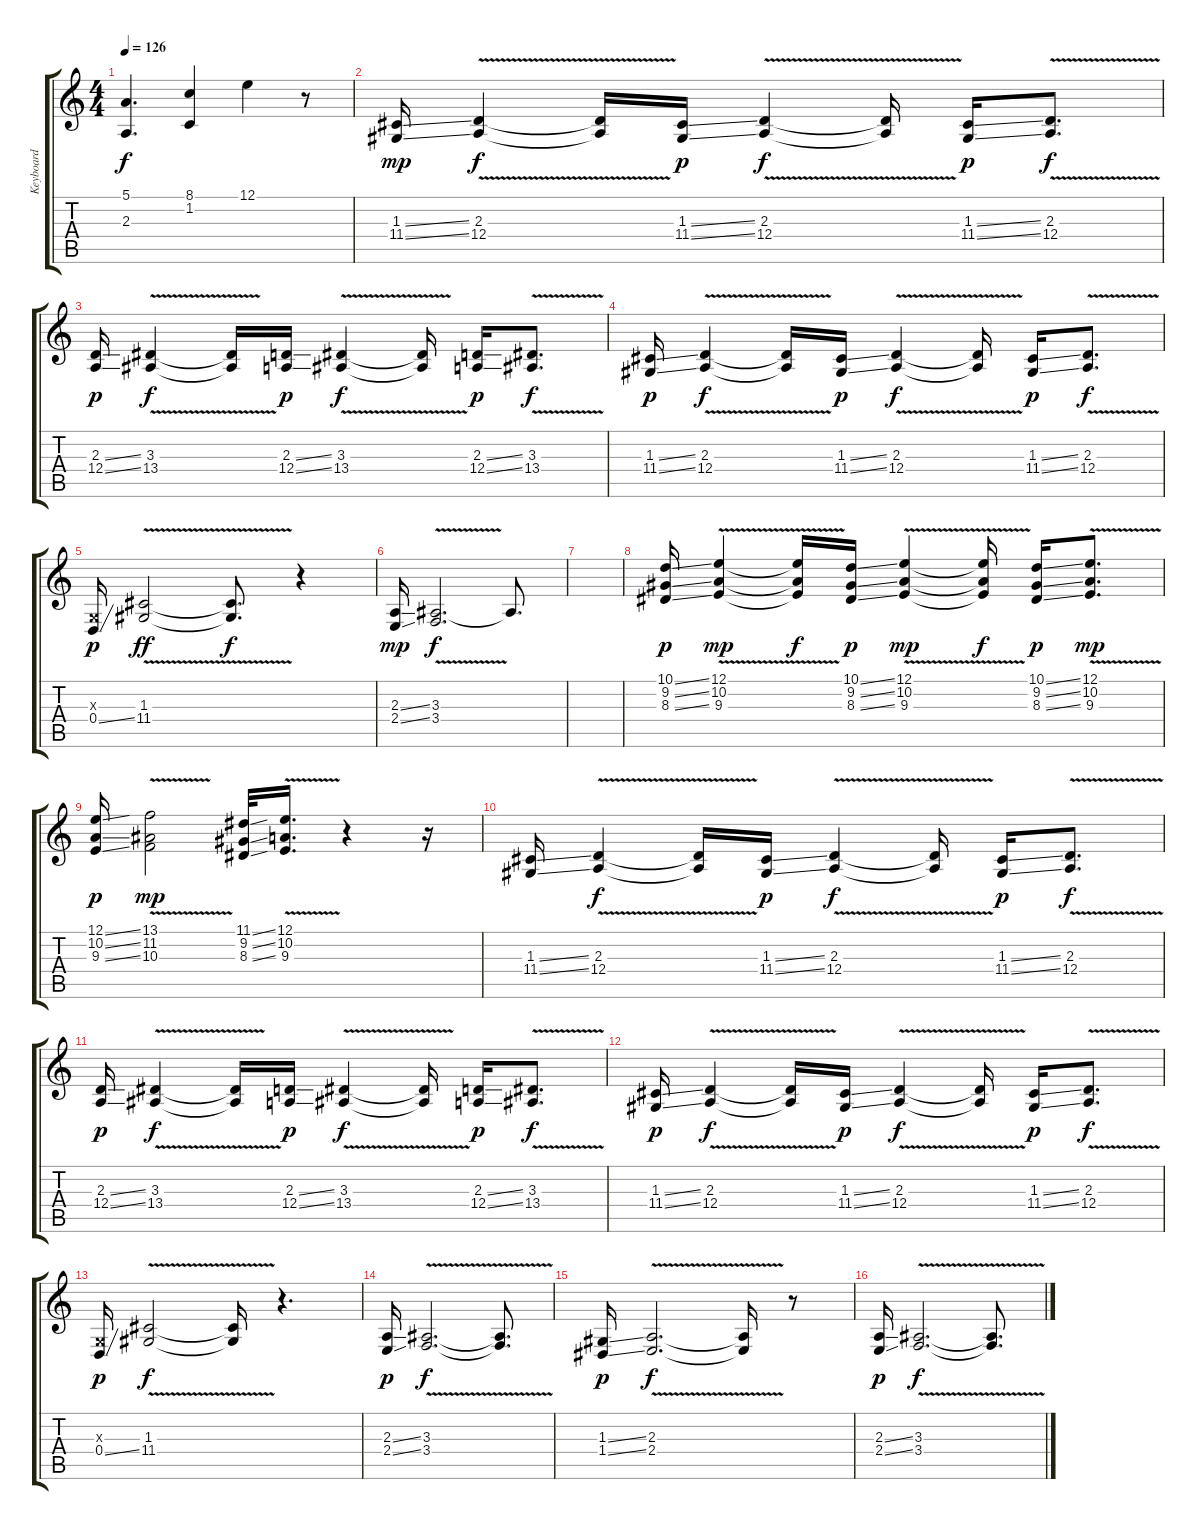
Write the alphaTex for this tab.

\track ("Keyboard" "Keyboard") {instrument stringensemble1}
\staff {score tabs}
\tuning (E4 B3 G3 D3 A2 E2) {hide}
\ts (4 4)
\tempo 126
\clef g2
\ks c
(5.1 2.3).4{d dy f} (8.1 1.2).4 12.1.4 r.8 |
(1.3{ss} 11.4{ss}).16{dy mp volume 8 instrument reedorgan} (2.3{v} 12.4).4{dy f} (2.3{t} 12.4{t}).16 (1.3{ss} 11.4{ss}).16{dy p} (2.3{v} 12.4).4{dy f} (2.3{t} 12.4{t}).16 (1.3{ss} 11.4{ss}).16{dy p} (2.3{v} 12.4).8{d dy f} |
(2.3{ss} 12.4{ss}).16{dy p} (3.3{v} 13.4).4{dy f} (3.3{t} 13.4{t}).16 (2.3{ss} 12.4{ss}).16{dy p} (3.3{v} 13.4).4{dy f} (3.3{t} 13.4{t}).16 (2.3{ss} 12.4{ss}).16{dy p} (3.3{v} 13.4).8{d dy f} |
(1.3{ss} 11.4{ss}).16{dy p} (2.3{v} 12.4).4{dy f} (2.3{t} 12.4{t}).16 (1.3{ss} 11.4{ss}).16{dy p} (2.3{v} 12.4).4{dy f} (2.3{t} 12.4{t}).16 (1.3{ss} 11.4{ss}).16{dy p} (2.3{v} 12.4).8{d dy f} |
(0.3{x} 0.4{ss}).16{dy p} (1.3{v} 11.4).2{dy ff} (1.3{t} 11.4{t}).8{d dy f} r.4 |
(2.3{ss} 2.4{ss}).16{dy mp} (3.3 3.4{v}).2{d dy f} 3.3{t}.8{d} |
|
(10.1{ss} 9.2{ss} 8.3{ss}).16{dy p} (12.1{v} 10.2 9.3).4{dy mp} (12.1{t} 10.2{t} 9.3{t}).16{dy f} (10.1{ss} 9.2{ss} 8.3{ss}).16{dy p} (12.1{v} 10.2 9.3).4{dy mp} (12.1{t} 10.2{t} 9.3{t}).16{dy f} (10.1{ss} 9.2{ss} 8.3{ss}).16{dy p} (12.1{v} 10.2 9.3).8{d dy mp} |
(12.1{ss} 10.2{ss} 9.3{ss}).16{dy p} (13.1{v} 11.2 10.3).2{dy mp} (11.1{ss} 9.2{ss} 8.3{ss}).32 (12.1 10.2 9.3{v}).16{d} r.4 r.16 |
(1.3{ss} 11.4{ss}).16 (2.3{v} 12.4).4{dy f} (2.3{t} 12.4{t}).16 (1.3{ss} 11.4{ss}).16{dy p} (2.3{v} 12.4).4{dy f} (2.3{t} 12.4{t}).16 (1.3{ss} 11.4{ss}).16{dy p} (2.3{v} 12.4).8{d dy f} |
(2.3{ss} 12.4{ss}).16{dy p} (3.3{v} 13.4).4{dy f} (3.3{t} 13.4{t}).16 (2.3{ss} 12.4{ss}).16{dy p} (3.3{v} 13.4).4{dy f} (3.3{t} 13.4{t}).16 (2.3{ss} 12.4{ss}).16{dy p} (3.3{v} 13.4).8{d dy f} |
(1.3{ss} 11.4{ss}).16{dy p} (2.3{v} 12.4).4{dy f} (2.3{t} 12.4{t}).16 (1.3{ss} 11.4{ss}).16{dy p} (2.3{v} 12.4).4{dy f} (2.3{t} 12.4{t}).16 (1.3{ss} 11.4{ss}).16{dy p} (2.3{v} 12.4).8{d dy f} |
(0.3{x} 0.4{ss}).16{dy p} (1.3{v} 11.4).2{dy f} (1.3{t} 11.4{t}).16 r.4{d} |
(2.3{ss} 2.4{ss}).16{dy p} (3.3{v} 3.4).2{d dy f} (3.3{t} 3.4{t}).8{d} |
(1.3{ss} 1.4{ss}).16{dy p} (2.3{v} 2.4).2{d dy f} (2.3{t} 2.4{t}).16 r.8 |
(2.3{ss} 2.4{ss}).16{dy p} (3.3{v} 3.4).2{d dy f} (3.3{t} 3.4{t}).8{d}
